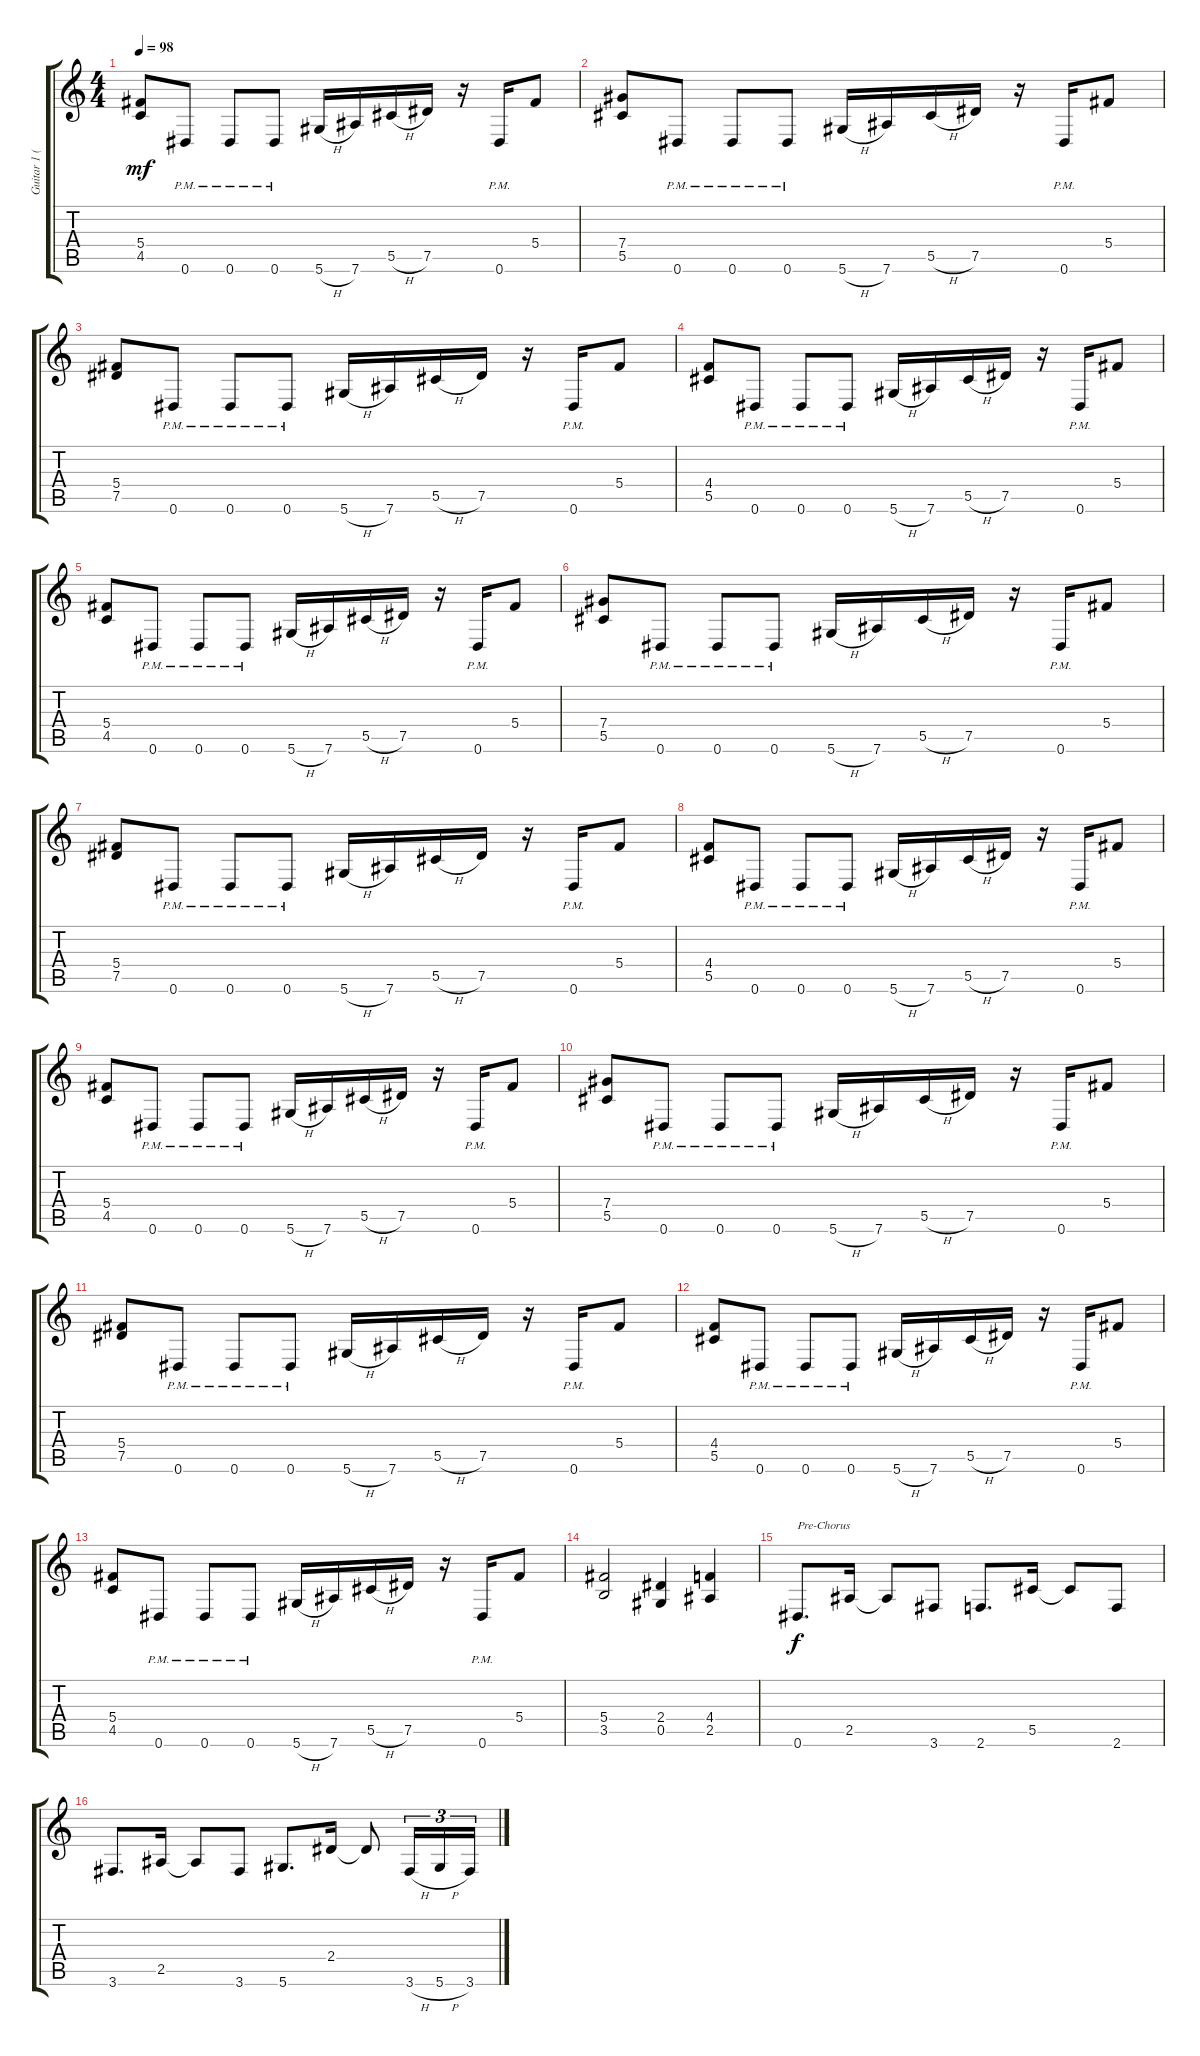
\track ("Guitar 1 (Rhythm)" "Guitar 1 (") {instrument distortionguitar}
\staff {score tabs}
\tuning (Eb4 Bb3 Gb3 Db3 Ab2 Eb2) {hide}
\ts (4 4)
\tempo 98
\clef g2
\ks c
(5.4 4.5).8{dy mf} 0.6{pm}.8 0.6{pm}.8 0.6{pm}.8 5.6{h}.16 7.6.16 5.5{h}.16 7.5.16 r.16 0.6{pm}.16 5.4.8 |
(7.4 5.5).8 0.6{pm}.8 0.6{pm}.8 0.6{pm}.8 5.6{h}.16 7.6.16 5.5{h}.16 7.5.16 r.16 0.6{pm}.16 5.4.8 |
(5.4 7.5).8 0.6{pm}.8 0.6{pm}.8 0.6{pm}.8 5.6{h}.16 7.6.16 5.5{h}.16 7.5.16 r.16 0.6{pm}.16 5.4.8 |
(4.4 5.5).8 0.6{pm}.8 0.6{pm}.8 0.6{pm}.8 5.6{h}.16 7.6.16 5.5{h}.16 7.5.16 r.16 0.6{pm}.16 5.4.8 |
(5.4 4.5).8 0.6{pm}.8 0.6{pm}.8 0.6{pm}.8 5.6{h}.16 7.6.16 5.5{h}.16 7.5.16 r.16 0.6{pm}.16 5.4.8 |
(7.4 5.5).8 0.6{pm}.8 0.6{pm}.8 0.6{pm}.8 5.6{h}.16 7.6.16 5.5{h}.16 7.5.16 r.16 0.6{pm}.16 5.4.8 |
(5.4 7.5).8 0.6{pm}.8 0.6{pm}.8 0.6{pm}.8 5.6{h}.16 7.6.16 5.5{h}.16 7.5.16 r.16 0.6{pm}.16 5.4.8 |
(4.4 5.5).8 0.6{pm}.8 0.6{pm}.8 0.6{pm}.8 5.6{h}.16 7.6.16 5.5{h}.16 7.5.16 r.16 0.6{pm}.16 5.4.8 |
(5.4 4.5).8 0.6{pm}.8 0.6{pm}.8 0.6{pm}.8 5.6{h}.16 7.6.16 5.5{h}.16 7.5.16 r.16 0.6{pm}.16 5.4.8 |
(7.4 5.5).8 0.6{pm}.8 0.6{pm}.8 0.6{pm}.8 5.6{h}.16 7.6.16 5.5{h}.16 7.5.16 r.16 0.6{pm}.16 5.4.8 |
(5.4 7.5).8 0.6{pm}.8 0.6{pm}.8 0.6{pm}.8 5.6{h}.16 7.6.16 5.5{h}.16 7.5.16 r.16 0.6{pm}.16 5.4.8 |
(4.4 5.5).8 0.6{pm}.8 0.6{pm}.8 0.6{pm}.8 5.6{h}.16 7.6.16 5.5{h}.16 7.5.16 r.16 0.6{pm}.16 5.4.8 |
(5.4 4.5).8 0.6{pm}.8 0.6{pm}.8 0.6{pm}.8 5.6{h}.16 7.6.16 5.5{h}.16 7.5.16 r.16 0.6{pm}.16 5.4.8 |
(5.4 3.5).2 (2.4 0.5).4 (4.4 2.5).4 |
0.6.8{d txt "Pre-Chorus" dy f} 2.5.16 2.5{t}.8 3.6.8 2.6.8{d} 5.5.16 5.5{t}.8 2.6.8 |
3.6.8{d} 2.5.16 2.5{t}.8 3.6.8 5.6.8{d} 2.4.16 2.4{t}.8 3.6{h}.16{tu (3 2)} 5.6{h}.16{tu (3 2)} 3.6.16{tu (3 2)}
